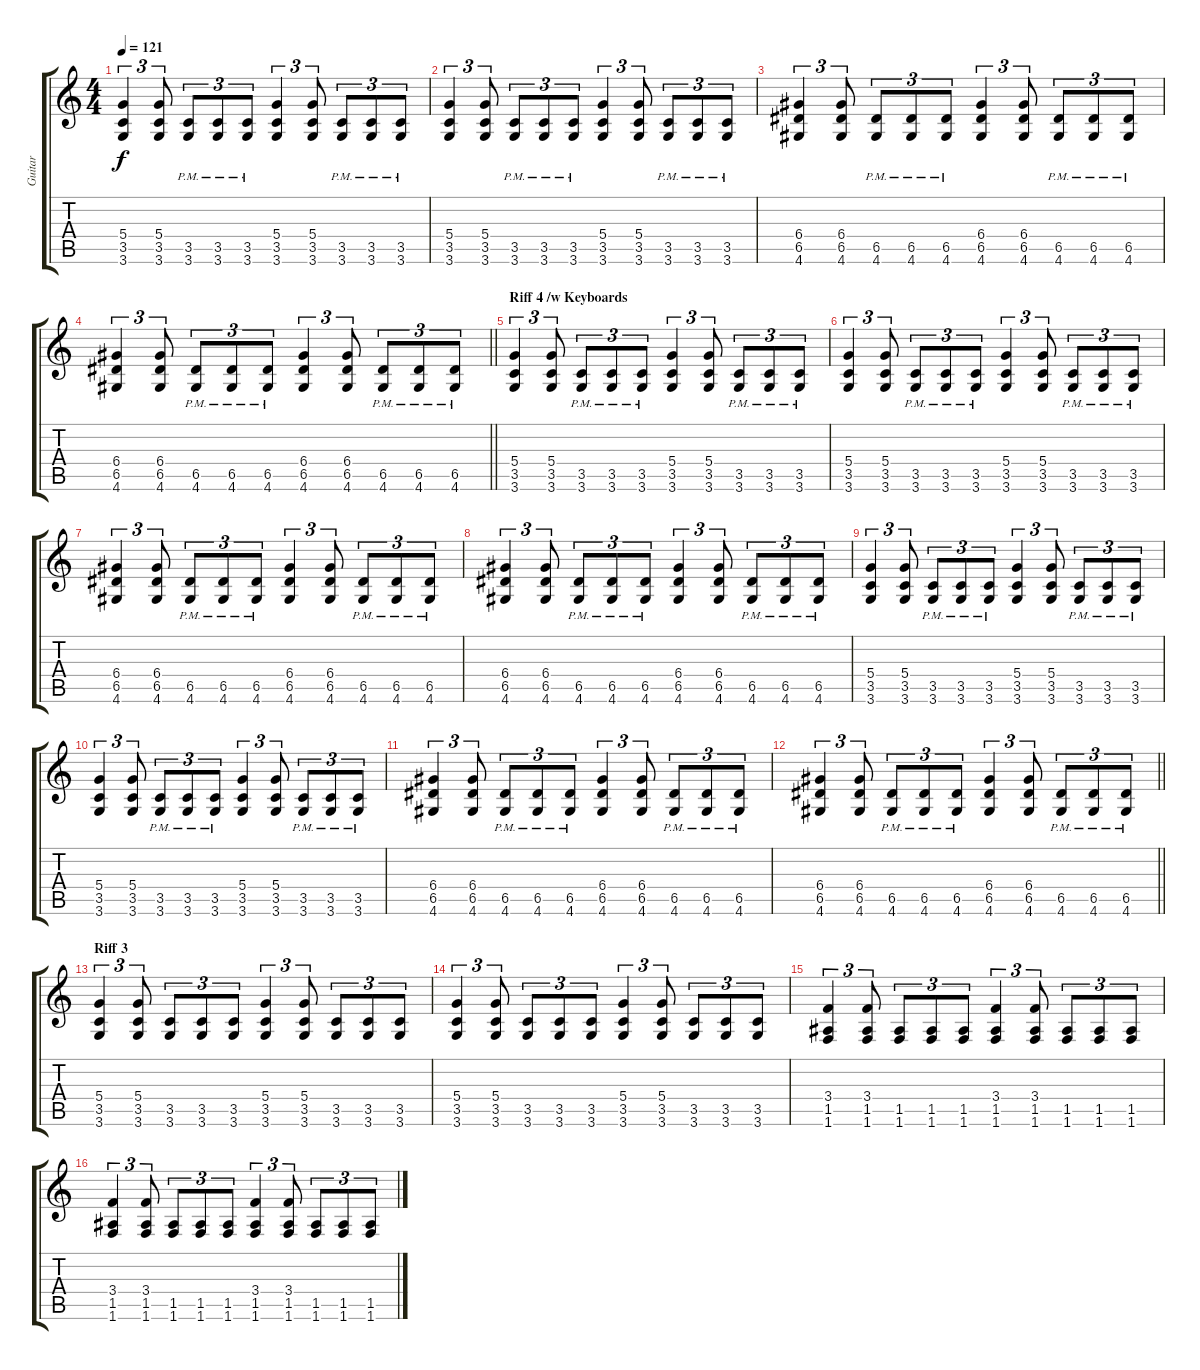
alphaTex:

\track ("Guitar" "Guitar") {instrument distortionguitar}
\staff {score tabs}
\tuning (E4 B3 G3 D3 A2 E2) {hide}
\ts (4 4)
\tempo 121
\clef g2
\ks c
(5.4 3.5 3.6).4{tu (3 2) dy f} (5.4 3.5 3.6).8{tu (3 2)} (3.5{pm} 3.6{pm}).8{tu (3 2)} (3.5{pm} 3.6{pm}).8{tu (3 2)} (3.5{pm} 3.6{pm}).8{tu (3 2)} (5.4 3.5 3.6).4{tu (3 2)} (5.4 3.5 3.6).8{tu (3 2)} (3.5{pm} 3.6{pm}).8{tu (3 2)} (3.5{pm} 3.6{pm}).8{tu (3 2)} (3.5{pm} 3.6{pm}).8{tu (3 2)} |
(5.4 3.5 3.6).4{tu (3 2)} (5.4 3.5 3.6).8{tu (3 2)} (3.5{pm} 3.6{pm}).8{tu (3 2)} (3.5{pm} 3.6{pm}).8{tu (3 2)} (3.5{pm} 3.6{pm}).8{tu (3 2)} (5.4 3.5 3.6).4{tu (3 2)} (5.4 3.5 3.6).8{tu (3 2)} (3.5{pm} 3.6{pm}).8{tu (3 2)} (3.5{pm} 3.6{pm}).8{tu (3 2)} (3.5{pm} 3.6{pm}).8{tu (3 2)} |
(6.4 6.5 4.6).4{tu (3 2)} (6.4 6.5 4.6).8{tu (3 2)} (6.5{pm} 4.6{pm}).8{tu (3 2)} (6.5{pm} 4.6{pm}).8{tu (3 2)} (6.5{pm} 4.6{pm}).8{tu (3 2)} (6.4 6.5 4.6).4{tu (3 2)} (6.4 6.5 4.6).8{tu (3 2)} (6.5{pm} 4.6{pm}).8{tu (3 2)} (6.5{pm} 4.6{pm}).8{tu (3 2)} (6.5{pm} 4.6{pm}).8{tu (3 2)} |
\barLineRight lightlight
(6.4 6.5 4.6).4{tu (3 2)} (6.4 6.5 4.6).8{tu (3 2)} (6.5{pm} 4.6{pm}).8{tu (3 2)} (6.5{pm} 4.6{pm}).8{tu (3 2)} (6.5{pm} 4.6{pm}).8{tu (3 2)} (6.4 6.5 4.6).4{tu (3 2)} (6.4 6.5 4.6).8{tu (3 2)} (6.5{pm} 4.6{pm}).8{tu (3 2)} (6.5{pm} 4.6{pm}).8{tu (3 2)} (6.5{pm} 4.6{pm}).8{tu (3 2)} |
\section ("" "Riff 4 /w Keyboards")
(5.4 3.5 3.6).4{tu (3 2)} (5.4 3.5 3.6).8{tu (3 2)} (3.5{pm} 3.6{pm}).8{tu (3 2)} (3.5{pm} 3.6{pm}).8{tu (3 2)} (3.5{pm} 3.6{pm}).8{tu (3 2)} (5.4 3.5 3.6).4{tu (3 2)} (5.4 3.5 3.6).8{tu (3 2)} (3.5{pm} 3.6{pm}).8{tu (3 2)} (3.5{pm} 3.6{pm}).8{tu (3 2)} (3.5{pm} 3.6{pm}).8{tu (3 2)} |
(5.4 3.5 3.6).4{tu (3 2)} (5.4 3.5 3.6).8{tu (3 2)} (3.5{pm} 3.6{pm}).8{tu (3 2)} (3.5{pm} 3.6{pm}).8{tu (3 2)} (3.5{pm} 3.6{pm}).8{tu (3 2)} (5.4 3.5 3.6).4{tu (3 2)} (5.4 3.5 3.6).8{tu (3 2)} (3.5{pm} 3.6{pm}).8{tu (3 2)} (3.5{pm} 3.6{pm}).8{tu (3 2)} (3.5{pm} 3.6{pm}).8{tu (3 2)} |
(6.4 6.5 4.6).4{tu (3 2)} (6.4 6.5 4.6).8{tu (3 2)} (6.5{pm} 4.6{pm}).8{tu (3 2)} (6.5{pm} 4.6{pm}).8{tu (3 2)} (6.5{pm} 4.6{pm}).8{tu (3 2)} (6.4 6.5 4.6).4{tu (3 2)} (6.4 6.5 4.6).8{tu (3 2)} (6.5{pm} 4.6{pm}).8{tu (3 2)} (6.5{pm} 4.6{pm}).8{tu (3 2)} (6.5{pm} 4.6{pm}).8{tu (3 2)} |
(6.4 6.5 4.6).4{tu (3 2)} (6.4 6.5 4.6).8{tu (3 2)} (6.5{pm} 4.6{pm}).8{tu (3 2)} (6.5{pm} 4.6{pm}).8{tu (3 2)} (6.5{pm} 4.6{pm}).8{tu (3 2)} (6.4 6.5 4.6).4{tu (3 2)} (6.4 6.5 4.6).8{tu (3 2)} (6.5{pm} 4.6{pm}).8{tu (3 2)} (6.5{pm} 4.6{pm}).8{tu (3 2)} (6.5{pm} 4.6{pm}).8{tu (3 2)} |
(5.4 3.5 3.6).4{tu (3 2)} (5.4 3.5 3.6).8{tu (3 2)} (3.5{pm} 3.6{pm}).8{tu (3 2)} (3.5{pm} 3.6{pm}).8{tu (3 2)} (3.5{pm} 3.6{pm}).8{tu (3 2)} (5.4 3.5 3.6).4{tu (3 2)} (5.4 3.5 3.6).8{tu (3 2)} (3.5{pm} 3.6{pm}).8{tu (3 2)} (3.5{pm} 3.6{pm}).8{tu (3 2)} (3.5{pm} 3.6{pm}).8{tu (3 2)} |
(5.4 3.5 3.6).4{tu (3 2)} (5.4 3.5 3.6).8{tu (3 2)} (3.5{pm} 3.6{pm}).8{tu (3 2)} (3.5{pm} 3.6{pm}).8{tu (3 2)} (3.5{pm} 3.6{pm}).8{tu (3 2)} (5.4 3.5 3.6).4{tu (3 2)} (5.4 3.5 3.6).8{tu (3 2)} (3.5{pm} 3.6{pm}).8{tu (3 2)} (3.5{pm} 3.6{pm}).8{tu (3 2)} (3.5{pm} 3.6{pm}).8{tu (3 2)} |
(6.4 6.5 4.6).4{tu (3 2)} (6.4 6.5 4.6).8{tu (3 2)} (6.5{pm} 4.6{pm}).8{tu (3 2)} (6.5{pm} 4.6{pm}).8{tu (3 2)} (6.5{pm} 4.6{pm}).8{tu (3 2)} (6.4 6.5 4.6).4{tu (3 2)} (6.4 6.5 4.6).8{tu (3 2)} (6.5{pm} 4.6{pm}).8{tu (3 2)} (6.5{pm} 4.6{pm}).8{tu (3 2)} (6.5{pm} 4.6{pm}).8{tu (3 2)} |
\barLineRight lightlight
(6.4 6.5 4.6).4{tu (3 2)} (6.4 6.5 4.6).8{tu (3 2)} (6.5{pm} 4.6{pm}).8{tu (3 2)} (6.5{pm} 4.6{pm}).8{tu (3 2)} (6.5{pm} 4.6{pm}).8{tu (3 2)} (6.4 6.5 4.6).4{tu (3 2)} (6.4 6.5 4.6).8{tu (3 2)} (6.5{pm} 4.6{pm}).8{tu (3 2)} (6.5{pm} 4.6{pm}).8{tu (3 2)} (6.5{pm} 4.6{pm}).8{tu (3 2)} |
\section ("" "Riff 3")
(5.4 3.5 3.6).4{tu (3 2)} (5.4 3.5 3.6).8{tu (3 2)} (3.5 3.6).8{tu (3 2)} (3.5 3.6).8{tu (3 2)} (3.5 3.6).8{tu (3 2)} (5.4 3.5 3.6).4{tu (3 2)} (5.4 3.5 3.6).8{tu (3 2)} (3.5 3.6).8{tu (3 2)} (3.5 3.6).8{tu (3 2)} (3.5 3.6).8{tu (3 2)} |
(5.4 3.5 3.6).4{tu (3 2)} (5.4 3.5 3.6).8{tu (3 2)} (3.5 3.6).8{tu (3 2)} (3.5 3.6).8{tu (3 2)} (3.5 3.6).8{tu (3 2)} (5.4 3.5 3.6).4{tu (3 2)} (5.4 3.5 3.6).8{tu (3 2)} (3.5 3.6).8{tu (3 2)} (3.5 3.6).8{tu (3 2)} (3.5 3.6).8{tu (3 2)} |
(3.4 1.5 1.6).4{tu (3 2)} (3.4 1.5 1.6).8{tu (3 2)} (1.5 1.6).8{tu (3 2)} (1.5 1.6).8{tu (3 2)} (1.5 1.6).8{tu (3 2)} (3.4 1.5 1.6).4{tu (3 2)} (3.4 1.5 1.6).8{tu (3 2)} (1.5 1.6).8{tu (3 2)} (1.5 1.6).8{tu (3 2)} (1.5 1.6).8{tu (3 2)} |
(3.4 1.5 1.6).4{tu (3 2)} (3.4 1.5 1.6).8{tu (3 2)} (1.5 1.6).8{tu (3 2)} (1.5 1.6).8{tu (3 2)} (1.5 1.6).8{tu (3 2)} (3.4 1.5 1.6).4{tu (3 2)} (3.4 1.5 1.6).8{tu (3 2)} (1.5 1.6).8{tu (3 2)} (1.5 1.6).8{tu (3 2)} (1.5 1.6).8{tu (3 2)}
